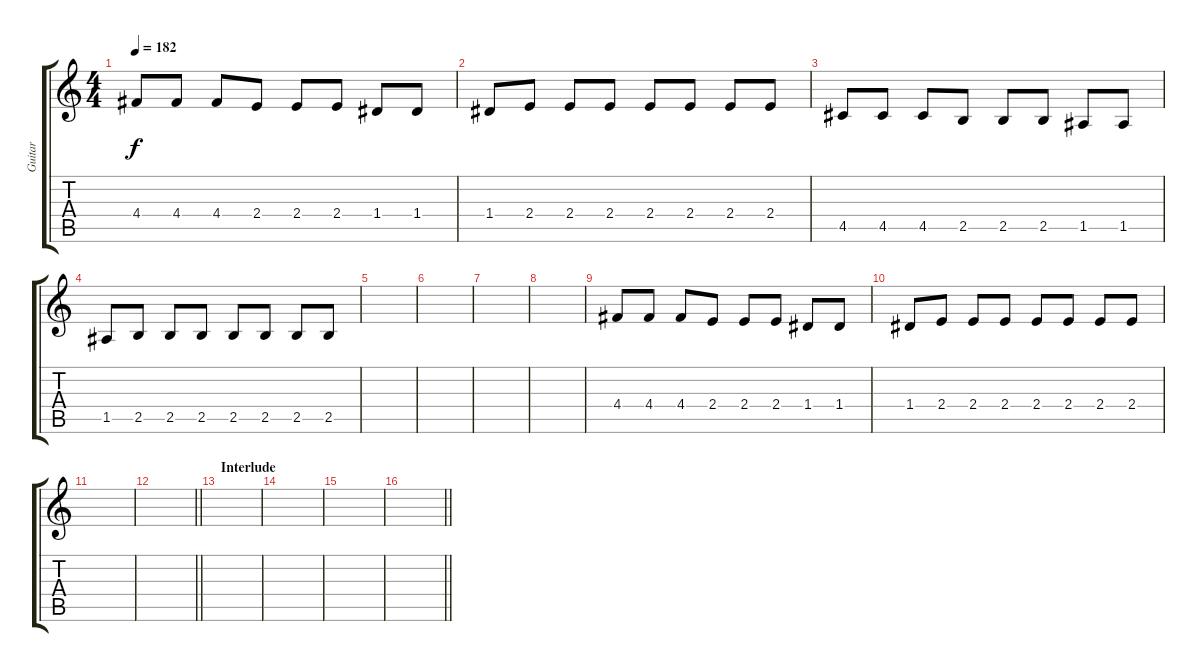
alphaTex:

\track ("Guitar" "Guitar") {instrument distortionguitar}
\staff {score tabs}
\tuning (E4 B3 G3 D3 A2 E2) {hide}
\ts (4 4)
\tempo 182
\clef g2
\ks c
4.4.8{dy f} 4.4.8 4.4.8 2.4.8 2.4.8 2.4.8 1.4.8 1.4.8 |
1.4.8 2.4.8 2.4.8 2.4.8 2.4.8 2.4.8 2.4.8 2.4.8 |
4.5.8 4.5.8 4.5.8 2.5.8 2.5.8 2.5.8 1.5.8 1.5.8 |
1.5.8 2.5.8 2.5.8 2.5.8 2.5.8 2.5.8 2.5.8 2.5.8 |
|
|
|
|
4.4.8 4.4.8 4.4.8 2.4.8 2.4.8 2.4.8 1.4.8 1.4.8 |
1.4.8 2.4.8 2.4.8 2.4.8 2.4.8 2.4.8 2.4.8 2.4.8 |
|
\barLineRight lightlight
|
\section ("" "Interlude")
|
|
|
\barLineRight lightlight
